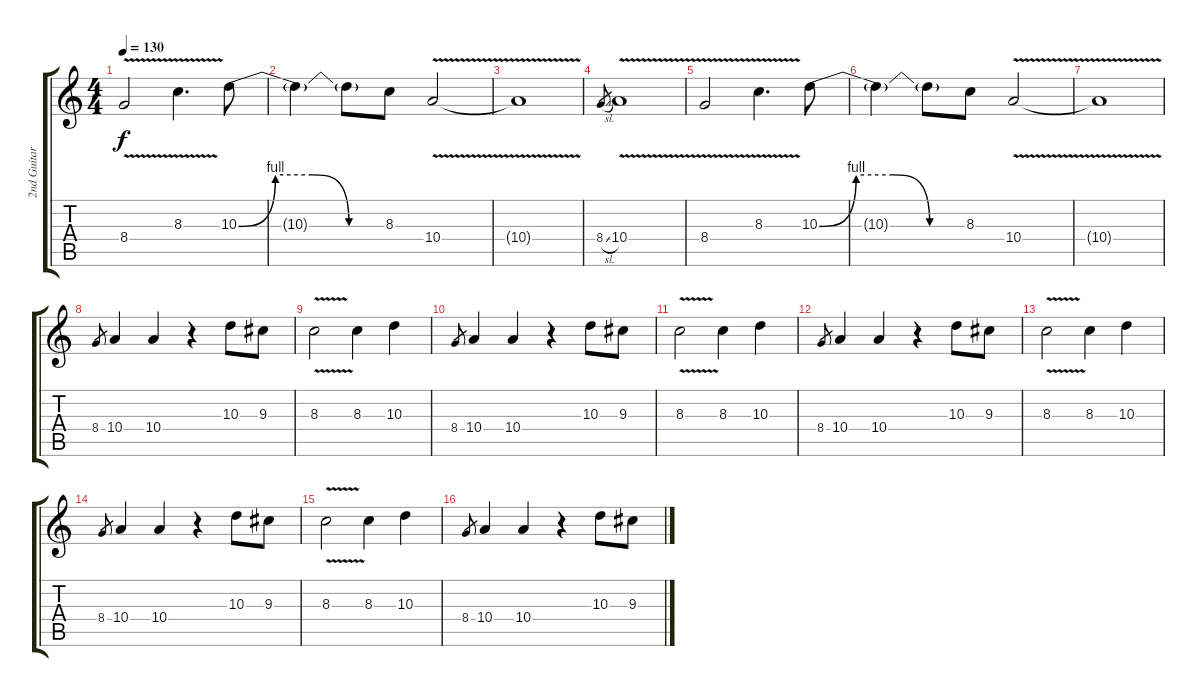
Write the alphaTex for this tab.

\track ("2nd Guitar" "2nd Guitar") {instrument distortionguitar}
\staff {score tabs}
\tuning (Db4 Ab3 E3 B2 Gb2 Db2) {hide}
\ts (4 4)
\tempo 130
\clef g2
\ks c
8.4{v}.2{dy f} 8.3{v}.4{d} 10.3{be (custom 0 0 15 4 30 4 45 0 60 0)}.8 |
10.3{t}.4 10.3{t}.8 8.3.8 10.4{v}.2 |
10.4{t}.1 |
8.4{sl}.8{gr} 10.4{v}.1 |
8.4{v}.2 8.3{v}.4{d} 10.3{be (custom 0 0 15 4 30 4 45 0 60 0)}.8 |
10.3{t}.4 10.3{t}.8 8.3.8 10.4{v}.2 |
10.4{t}.1 |
8.4.8{gr} 10.4.4 10.4.4 r.4 10.3.8 9.3.8 |
8.3{v}.2 8.3.4 10.3.4 |
8.4.8{gr} 10.4.4 10.4.4 r.4 10.3.8 9.3.8 |
8.3{v}.2 8.3.4 10.3.4 |
8.4.8{gr} 10.4.4 10.4.4 r.4 10.3.8 9.3.8 |
8.3{v}.2 8.3.4 10.3.4 |
8.4.8{gr} 10.4.4 10.4.4 r.4 10.3.8 9.3.8 |
8.3{v}.2 8.3.4 10.3.4 |
8.4.8{gr} 10.4.4 10.4.4 r.4 10.3.8 9.3.8
